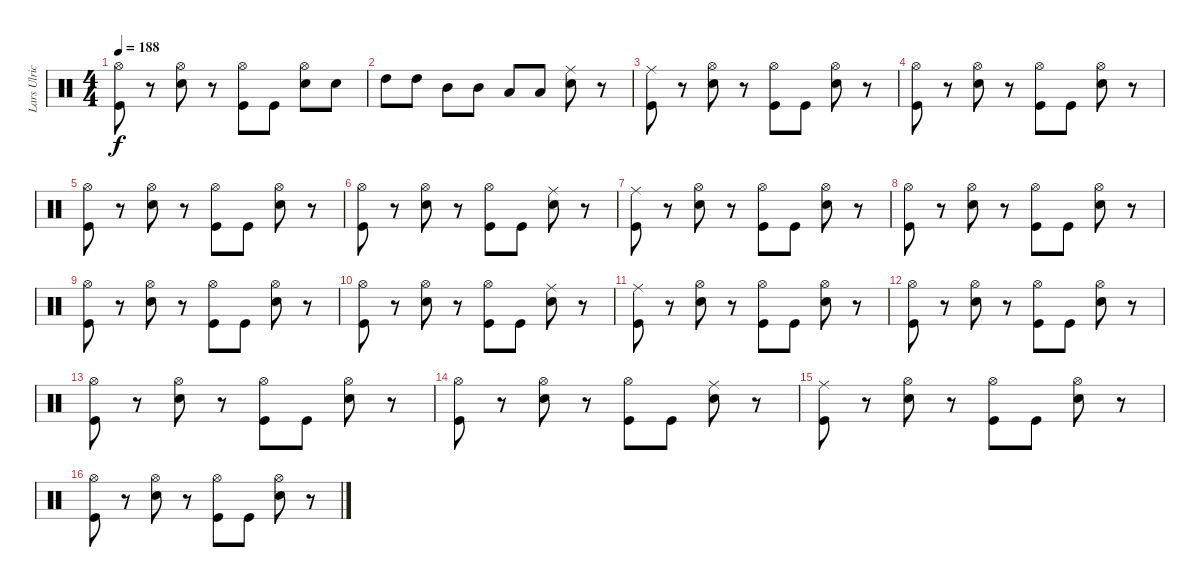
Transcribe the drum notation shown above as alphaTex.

\track ("Lars Ulrich" "Lars Ulric") {instrument percussion}
\staff {score}
\articulation defaults
\ts (4 4)
\tempo 188
\clef neutral
\ks c
("Hi-Hat (open)" "Kick (hit)").8{dy f} r.8 ("Hi-Hat (open)" "Snare (hit) 2").8 r.8 ("Hi-Hat (open)" "Kick (hit)").8 "Kick (hit)".8 ("Hi-Hat (open)" "Snare (hit) 2").8 "Snare (hit) 2".8 |
"High Tom (hit)".8 "High Tom (hit)".8 "Mid Tom (hit)".8 "Mid Tom (hit)".8 "Low Tom (hit)".8 "Low Tom (hit)".8 ("Ride (middle)" "Snare (hit) 2").8 r.8 |
("Ride (middle)" "Kick (hit)").8 r.8 ("Hi-Hat (open)" "Snare (hit) 2").8 r.8 ("Hi-Hat (open)" "Kick (hit)").8 "Kick (hit)".8 ("Hi-Hat (open)" "Snare (hit) 2").8 r.8 |
("Hi-Hat (open)" "Kick (hit)").8 r.8 ("Hi-Hat (open)" "Snare (hit) 2").8 r.8 ("Hi-Hat (open)" "Kick (hit)").8 "Kick (hit)".8 ("Hi-Hat (open)" "Snare (hit) 2").8 r.8 |
("Hi-Hat (open)" "Kick (hit)").8 r.8 ("Hi-Hat (open)" "Snare (hit) 2").8 r.8 ("Hi-Hat (open)" "Kick (hit)").8 "Kick (hit)".8 ("Hi-Hat (open)" "Snare (hit) 2").8 r.8 |
("Hi-Hat (open)" "Kick (hit)").8 r.8 ("Hi-Hat (open)" "Snare (hit) 2").8 r.8 ("Hi-Hat (open)" "Kick (hit)").8 "Kick (hit)".8 ("Ride (middle)" "Snare (hit) 2").8 r.8 |
("Ride (middle)" "Kick (hit)").8 r.8 ("Hi-Hat (open)" "Snare (hit) 2").8 r.8 ("Hi-Hat (open)" "Kick (hit)").8 "Kick (hit)".8 ("Hi-Hat (open)" "Snare (hit) 2").8 r.8 |
("Hi-Hat (open)" "Kick (hit)").8 r.8 ("Hi-Hat (open)" "Snare (hit) 2").8 r.8 ("Hi-Hat (open)" "Kick (hit)").8 "Kick (hit)".8 ("Hi-Hat (open)" "Snare (hit) 2").8 r.8 |
("Hi-Hat (open)" "Kick (hit)").8 r.8 ("Hi-Hat (open)" "Snare (hit) 2").8 r.8 ("Hi-Hat (open)" "Kick (hit)").8 "Kick (hit)".8 ("Hi-Hat (open)" "Snare (hit) 2").8 r.8 |
("Hi-Hat (open)" "Kick (hit)").8 r.8 ("Hi-Hat (open)" "Snare (hit) 2").8 r.8 ("Hi-Hat (open)" "Kick (hit)").8 "Kick (hit)".8 ("Ride (middle)" "Snare (hit) 2").8 r.8 |
("Ride (middle)" "Kick (hit)").8 r.8 ("Hi-Hat (open)" "Snare (hit) 2").8 r.8 ("Hi-Hat (open)" "Kick (hit)").8 "Kick (hit)".8 ("Hi-Hat (open)" "Snare (hit) 2").8 r.8 |
("Hi-Hat (open)" "Kick (hit)").8 r.8 ("Hi-Hat (open)" "Snare (hit) 2").8 r.8 ("Hi-Hat (open)" "Kick (hit)").8 "Kick (hit)".8 ("Hi-Hat (open)" "Snare (hit) 2").8 r.8 |
("Hi-Hat (open)" "Kick (hit)").8 r.8 ("Hi-Hat (open)" "Snare (hit) 2").8 r.8 ("Hi-Hat (open)" "Kick (hit)").8 "Kick (hit)".8 ("Hi-Hat (open)" "Snare (hit) 2").8 r.8 |
("Hi-Hat (open)" "Kick (hit)").8 r.8 ("Hi-Hat (open)" "Snare (hit) 2").8 r.8 ("Hi-Hat (open)" "Kick (hit)").8 "Kick (hit)".8 ("Ride (middle)" "Snare (hit) 2").8 r.8 |
("Ride (middle)" "Kick (hit)").8 r.8 ("Hi-Hat (open)" "Snare (hit) 2").8 r.8 ("Hi-Hat (open)" "Kick (hit)").8 "Kick (hit)".8 ("Hi-Hat (open)" "Snare (hit) 2").8 r.8 |
("Hi-Hat (open)" "Kick (hit)").8 r.8 ("Hi-Hat (open)" "Snare (hit) 2").8 r.8 ("Hi-Hat (open)" "Kick (hit)").8 "Kick (hit)".8 ("Hi-Hat (open)" "Snare (hit) 2").8 r.8
